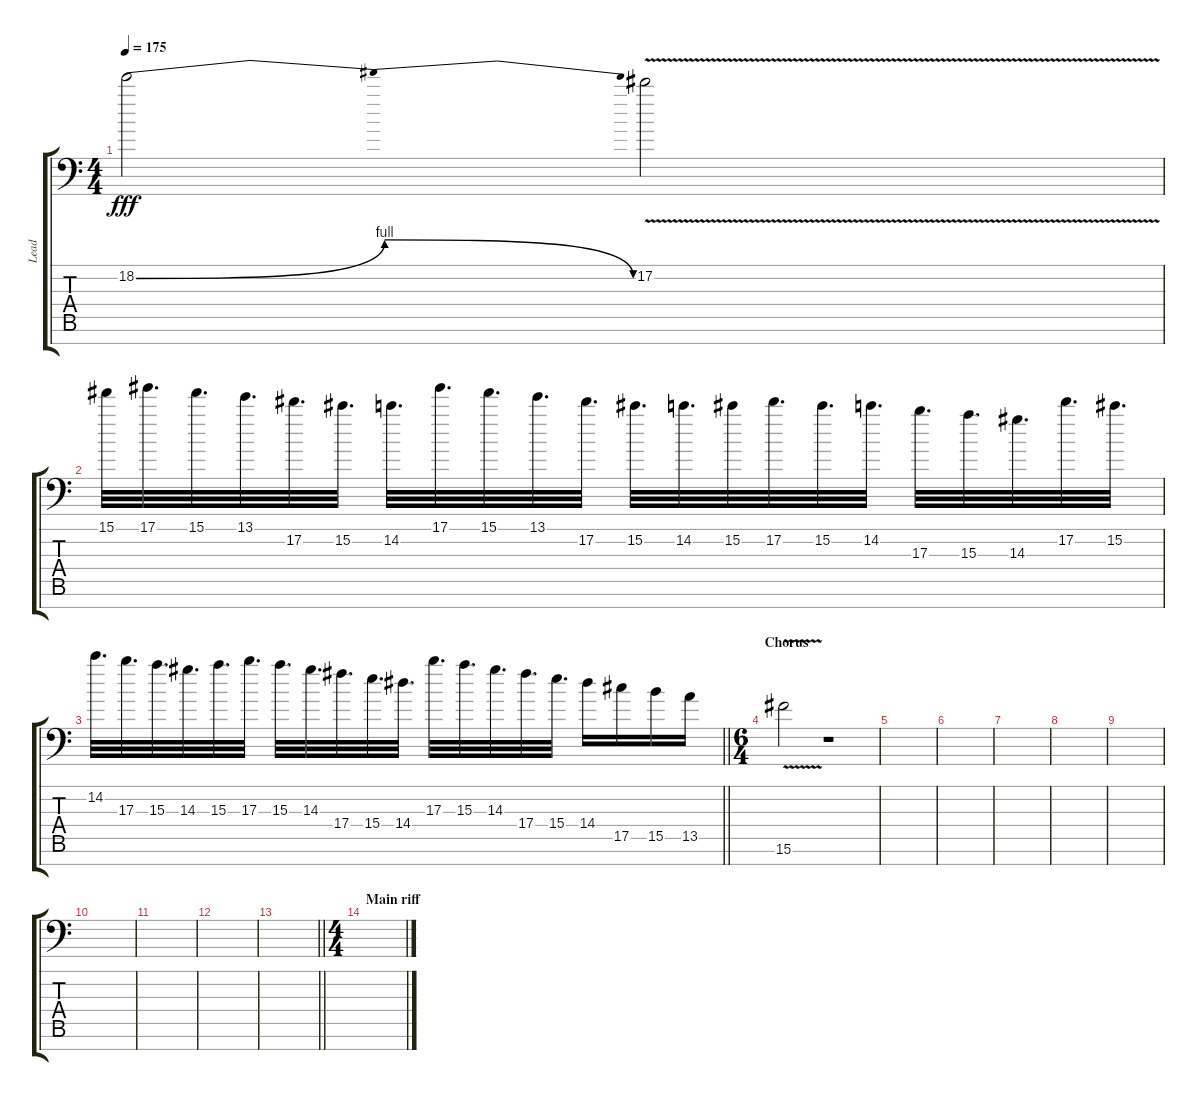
\track ("Lead" "Lead") {instrument overdrivenguitar}
\staff {score tabs}
\tuning (Eb4 Bb3 Gb3 Db3 Ab2 Eb2 Bb1) {hide}
\ts (4 4)
\tempo 175
\clef f4
\ks c
18.2{be (bendrelease 0 0 15 4 40 4 60 0)}.2{dy fff} 17.2{v}.2 |
15.1.32 17.1.32{d} 15.1.32{d} 13.1.32{d} 17.2.32{d} 15.2.32{d} 14.2.32{d} 17.1.32{d} 15.1.32{d} 13.1.32{d} 17.2.32{d} 15.2.32{d} 14.2.32{d} 15.2.32 17.2.32{d} 15.2.32{d} 14.2.32{d} 17.3.32{d} 15.3.32{d} 14.3.32{d} 17.2.32{d} 15.2.32{d} |
\barLineRight lightlight
14.2.32{d} 17.3.32{d} 15.3.32{d} 14.3.32{d} 15.3.32{d} 17.3.32{d} 15.3.32{d} 14.3.32{d} 17.4.32{d} 15.4.32{d} 14.4.32{d} 17.3.32{d} 15.3.32{d} 14.3.32{d} 17.4.32{d} 15.4.32{d} 14.4.16 17.5.16 15.5.16 13.5.16 |
\ts (6 4)
\section ("" "Chorus")
15.6{v}.2 r.1 |
|
|
|
|
|
|
|
|
\barLineRight lightlight
|
\ts (4 4)
\section ("" "Main riff")
